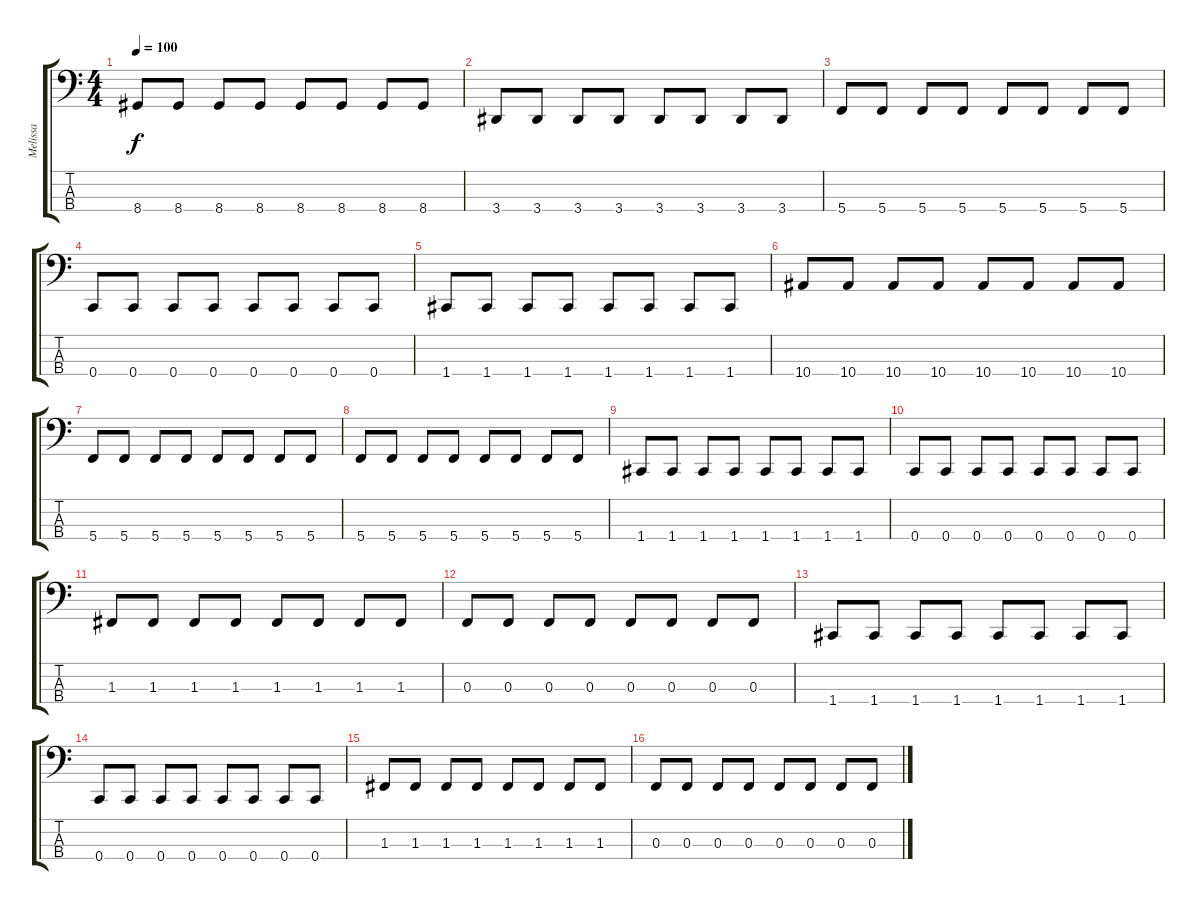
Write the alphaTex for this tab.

\track ("Melissa" "Melissa") {instrument electricbasspick}
\staff {score tabs}
\tuning (Eb2 Bb1 F1 C1) {hide}
\ts (4 4)
\tempo 100
\clef f4
\ks c
8.4.8{dy f} 8.4.8 8.4.8 8.4.8 8.4.8 8.4.8 8.4.8 8.4.8 |
3.4.8 3.4.8 3.4.8 3.4.8 3.4.8 3.4.8 3.4.8 3.4.8 |
5.4.8 5.4.8 5.4.8 5.4.8 5.4.8 5.4.8 5.4.8 5.4.8 |
0.4.8 0.4.8 0.4.8 0.4.8 0.4.8 0.4.8 0.4.8 0.4.8 |
1.4.8 1.4.8 1.4.8 1.4.8 1.4.8 1.4.8 1.4.8 1.4.8 |
10.4.8 10.4.8 10.4.8 10.4.8 10.4.8 10.4.8 10.4.8 10.4.8 |
5.4.8 5.4.8 5.4.8 5.4.8 5.4.8 5.4.8 5.4.8 5.4.8 |
5.4.8 5.4.8 5.4.8 5.4.8 5.4.8 5.4.8 5.4.8 5.4.8 |
1.4.8 1.4.8 1.4.8 1.4.8 1.4.8 1.4.8 1.4.8 1.4.8 |
0.4.8 0.4.8 0.4.8 0.4.8 0.4.8 0.4.8 0.4.8 0.4.8 |
1.3.8 1.3.8 1.3.8 1.3.8 1.3.8 1.3.8 1.3.8 1.3.8 |
0.3.8 0.3.8 0.3.8 0.3.8 0.3.8 0.3.8 0.3.8 0.3.8 |
1.4.8 1.4.8 1.4.8 1.4.8 1.4.8 1.4.8 1.4.8 1.4.8 |
0.4.8 0.4.8 0.4.8 0.4.8 0.4.8 0.4.8 0.4.8 0.4.8 |
1.3.8 1.3.8 1.3.8 1.3.8 1.3.8 1.3.8 1.3.8 1.3.8 |
0.3.8 0.3.8 0.3.8 0.3.8 0.3.8 0.3.8 0.3.8 0.3.8
